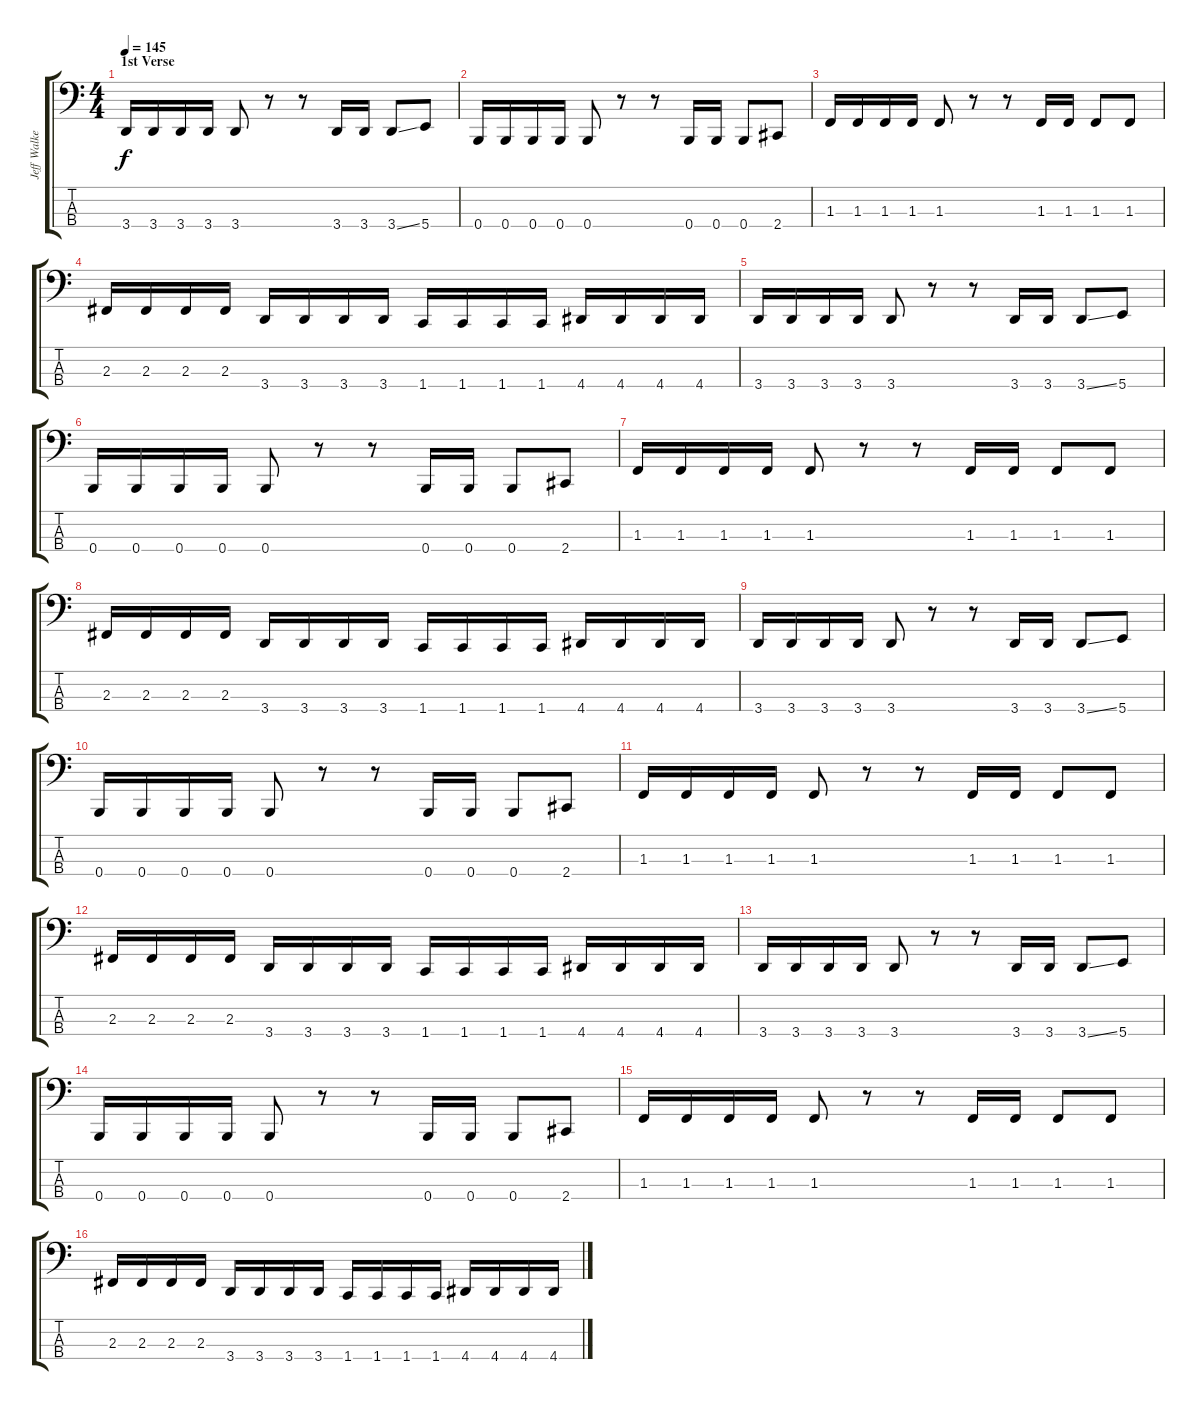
\track ("Jeff Walker" "Jeff Walke") {instrument electricbasspick}
\staff {score tabs}
\tuning (D2 A1 E1 B0) {hide}
\ts (4 4)
\section ("" "1st Verse")
\tempo 145
\clef f4
\ks c
3.4.16{dy f} 3.4.16 3.4.16 3.4.16 3.4.8 r.8 r.8 3.4.16 3.4.16 3.4{ss}.8 5.4.8 |
0.4.16 0.4.16 0.4.16 0.4.16 0.4.8 r.8 r.8 0.4.16 0.4.16 0.4.8 2.4.8 |
1.3.16 1.3.16 1.3.16 1.3.16 1.3.8 r.8 r.8 1.3.16 1.3.16 1.3.8 1.3.8 |
2.3.16 2.3.16 2.3.16 2.3.16 3.4.16 3.4.16 3.4.16 3.4.16 1.4.16 1.4.16 1.4.16 1.4.16 4.4.16 4.4.16 4.4.16 4.4.16 |
3.4.16 3.4.16 3.4.16 3.4.16 3.4.8 r.8 r.8 3.4.16 3.4.16 3.4{ss}.8 5.4.8 |
0.4.16 0.4.16 0.4.16 0.4.16 0.4.8 r.8 r.8 0.4.16 0.4.16 0.4.8 2.4.8 |
1.3.16 1.3.16 1.3.16 1.3.16 1.3.8 r.8 r.8 1.3.16 1.3.16 1.3.8 1.3.8 |
2.3.16 2.3.16 2.3.16 2.3.16 3.4.16 3.4.16 3.4.16 3.4.16 1.4.16 1.4.16 1.4.16 1.4.16 4.4.16 4.4.16 4.4.16 4.4.16 |
3.4.16 3.4.16 3.4.16 3.4.16 3.4.8 r.8 r.8 3.4.16 3.4.16 3.4{ss}.8 5.4.8 |
0.4.16 0.4.16 0.4.16 0.4.16 0.4.8 r.8 r.8 0.4.16 0.4.16 0.4.8 2.4.8 |
1.3.16 1.3.16 1.3.16 1.3.16 1.3.8 r.8 r.8 1.3.16 1.3.16 1.3.8 1.3.8 |
2.3.16 2.3.16 2.3.16 2.3.16 3.4.16 3.4.16 3.4.16 3.4.16 1.4.16 1.4.16 1.4.16 1.4.16 4.4.16 4.4.16 4.4.16 4.4.16 |
3.4.16 3.4.16 3.4.16 3.4.16 3.4.8 r.8 r.8 3.4.16 3.4.16 3.4{ss}.8 5.4.8 |
0.4.16 0.4.16 0.4.16 0.4.16 0.4.8 r.8 r.8 0.4.16 0.4.16 0.4.8 2.4.8 |
1.3.16 1.3.16 1.3.16 1.3.16 1.3.8 r.8 r.8 1.3.16 1.3.16 1.3.8 1.3.8 |
2.3.16 2.3.16 2.3.16 2.3.16 3.4.16 3.4.16 3.4.16 3.4.16 1.4.16 1.4.16 1.4.16 1.4.16 4.4.16 4.4.16 4.4.16 4.4.16
